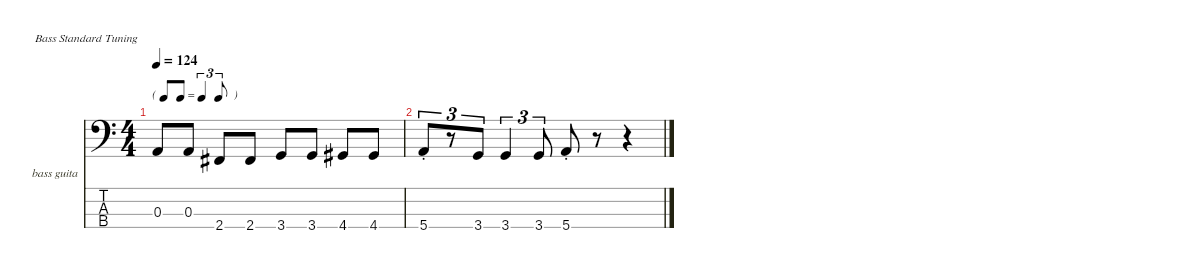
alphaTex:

\defaultSystemsLayout 4
\hideDynamics
\bracketExtendMode nobrackets
\firstSystemTrackNameOrientation horizontal
\otherSystemsTrackNameOrientation horizontal
\track ("bass guitar" "bass guita") {instrument electricbassfinger}
\staff {score tabs}
\tuning (G2 D2 A1 E1)
\ts (4 4)
\tf triplet8th
\tempo 124
\clef f4
\scale
1.04783
\ks aminor
0.3.8{dy mf} 0.3.8 2.4.8 2.4.8 3.4.8 3.4.8 4.4.8 4.4.8 |
\scale
0.952166 5.4{st}.8{tu (3 2)} r.8{tu (3 2)} 3.4.8{tu (3 2)} 3.4.4{tu (3 2)} 3.4.8{tu (3 2)} 5.4{st}.8 r.8 r.4
